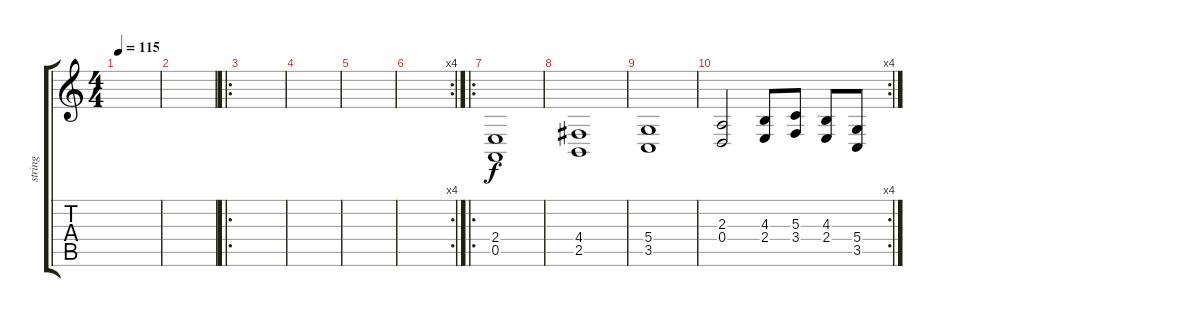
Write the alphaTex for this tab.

\track ("string" "string") {instrument stringensemble1}
\staff {score tabs}
\tuning (E4 B3 G3 D3 A2 E2) {hide}
\ts (4 4)
\tempo 115
\clef g2
\ks c
|
|
\ro
|
|
|
\rc 4
|
\ro
(2.4 0.5).1 |
(4.4 2.5).1 |
(5.4 3.5).1 |
\rc 4
(2.3 0.4).2 (4.3 2.4).8 (5.3 3.4).8 (4.3 2.4).8 (5.4 3.5).8
